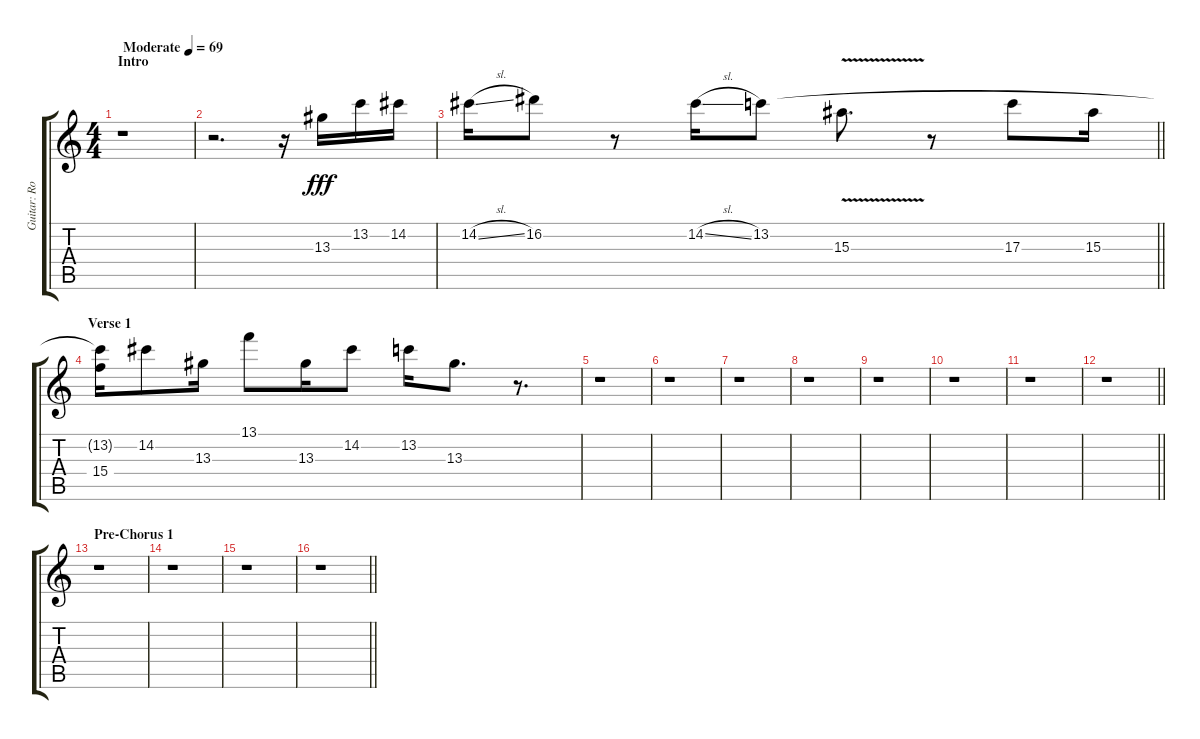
\track ("Guitar: Ronnie Mancuso" "Guitar: Ro") {instrument electricguitarjazz}
\staff {score tabs}
\tuning (E4 B3 G3 D3 A2 E2) {hide}
\ts (4 4)
\section ("" "Intro")
\tempo (69 "Moderate")
\clef g2
\ks c
r.1{dy fff instrument electricguitarjazz} |
r.2{d instrument electricguitarjazz} r.16 13.3.16 13.2.16 14.2.16 |
\barLineRight lightlight
14.2{sl}.16 16.2.8 r.8 14.2{sl}.16 13.2.8 15.3{v}.8{d} r.8 17.3.8 15.3.16 |
\section ("" "Verse 1")
(13.2{t} 15.4).16 14.2.8 13.3.16 13.1.8 13.3.16 14.2.8 13.2.16 13.3.8{d} r.8{d} |
r.1 |
r.1 |
r.1 |
r.1 |
r.1 |
r.1 |
r.1 |
\barLineRight lightlight
r.1 |
\section ("" "Pre-Chorus 1")
r.1 |
r.1 |
r.1 |
\barLineRight lightlight
r.1
